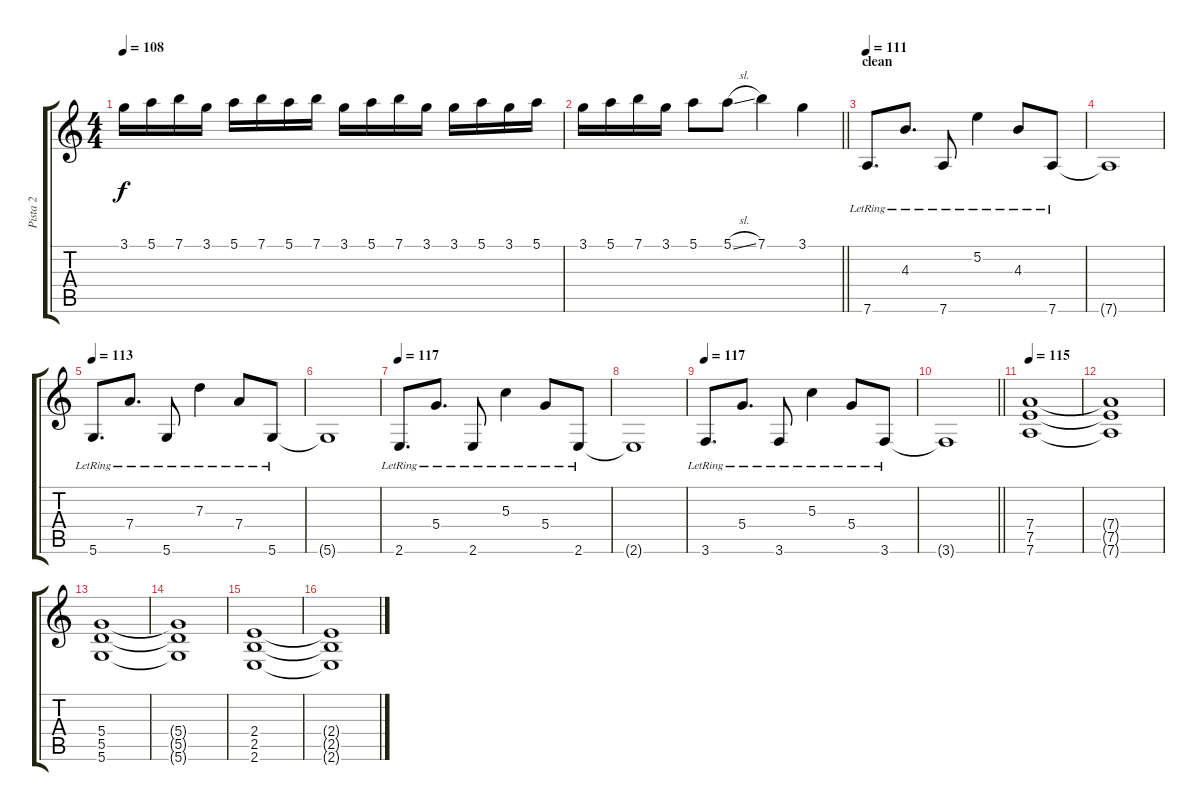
\track ("Pista 2" "Pista 2") {instrument distortionguitar}
\staff {score tabs}
\tuning (E4 B3 G3 D3 A2 D2) {hide}
\ts (4 4)
\tempo 108
\clef g2
\ks aminor
3.1.16{dy f} 5.1.16 7.1.16 3.1.16 5.1.16 7.1.16 5.1.16 7.1.16 3.1.16 5.1.16 7.1.16 3.1.16 3.1.16 5.1.16 3.1.16 5.1.16 |
\barLineRight lightlight
3.1.16 5.1.16 7.1.16 3.1.16 5.1.8 5.1{sl}.8 7.1.4 3.1.4 |
\section ("" "clean")
\tempo 111
7.6{lr}.8{d instrument electricguitarjazz} 4.3{lr}.8{d} 7.6{lr}.8 5.2{lr}.4 4.3{lr}.8 7.6{lr}.8 |
7.6{t}.1{instrument electricguitarjazz} |
\tempo 113
5.6{lr}.8{d instrument electricguitarjazz} 7.4{lr}.8{d} 5.6{lr}.8 7.3{lr}.4 7.4{lr}.8 5.6{lr}.8 |
5.6{t}.1{instrument electricguitarjazz} |
\tempo 117
2.6{lr}.8{d instrument electricguitarjazz} 5.4{lr}.8{d} 2.6{lr}.8 5.3{lr}.4 5.4{lr}.8 2.6{lr}.8 |
2.6{t}.1{instrument electricguitarjazz} |
\tempo 117
3.6{lr}.8{d instrument electricguitarjazz} 5.4{lr}.8{d} 3.6{lr}.8 5.3{lr}.4 5.4{lr}.8 3.6{lr}.8 |
\barLineRight lightlight
3.6{t}.1{instrument electricguitarjazz} |
\tempo 115
(7.4 7.5 7.6).1{instrument distortionguitar} |
(7.4{t} 7.5{t} 7.6{t}).1 |
(5.4 5.5 5.6).1 |
(5.4{t} 5.5{t} 5.6{t}).1 |
(2.4 2.5 2.6).1 |
(2.4{t} 2.5{t} 2.6{t}).1
